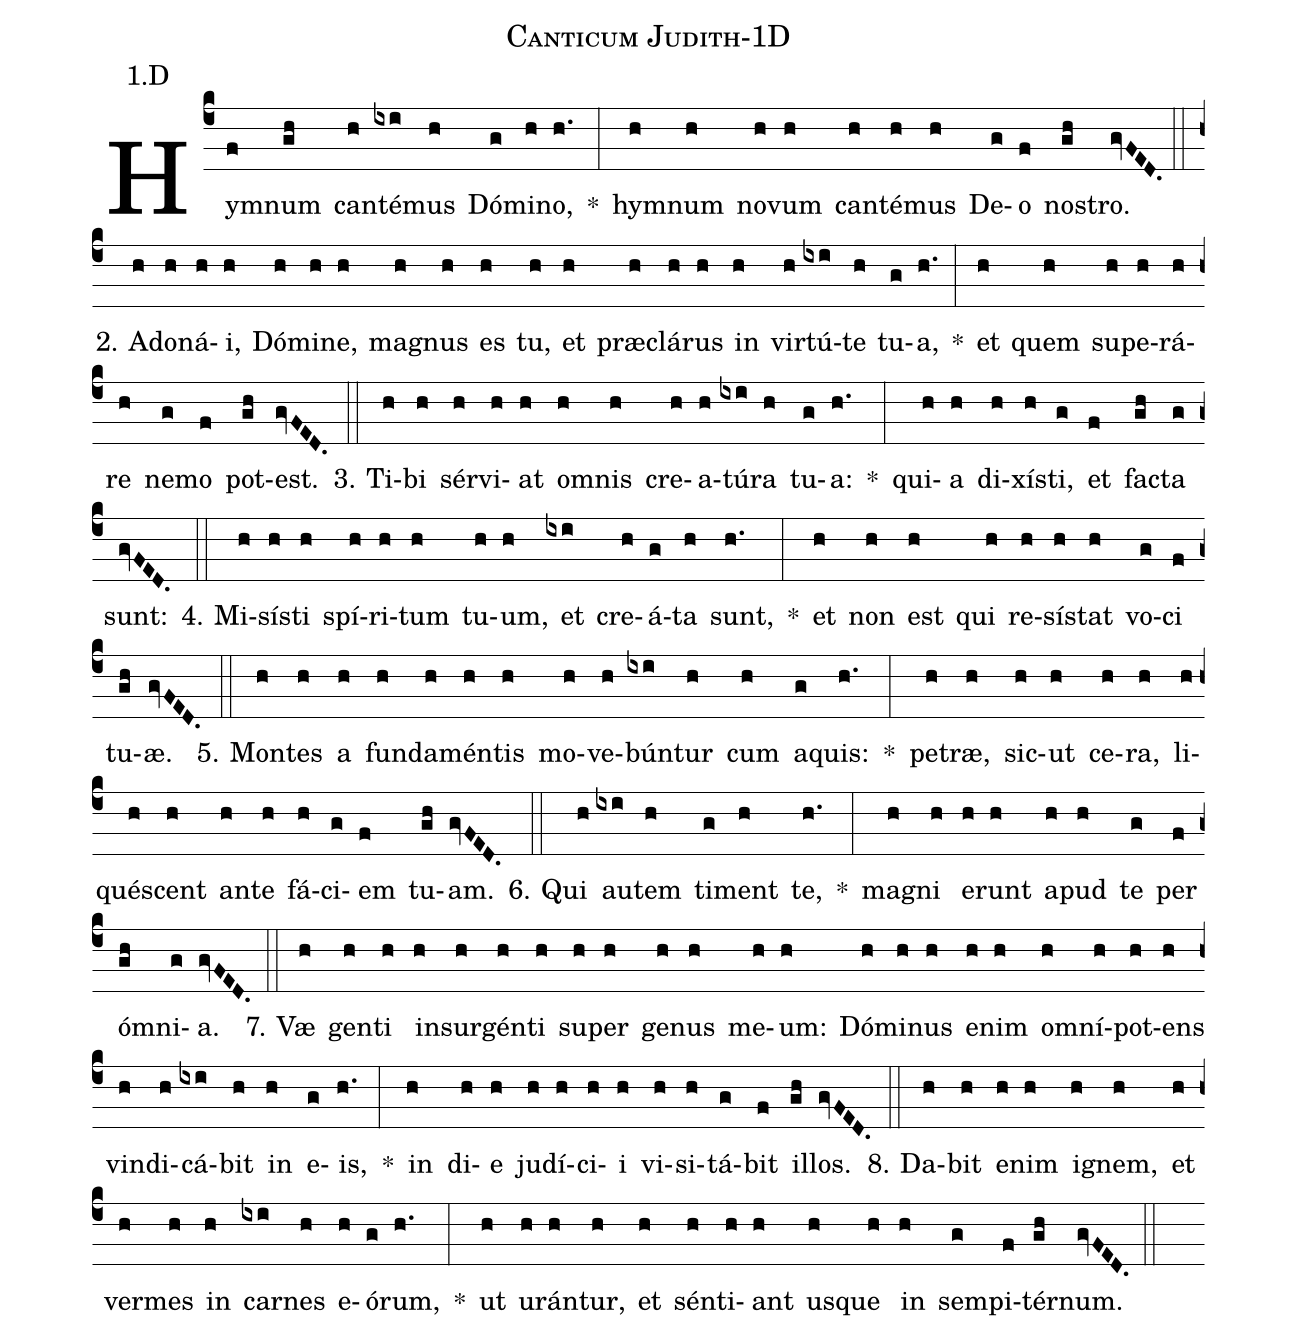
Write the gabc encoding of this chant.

name: Canticum Judith-1D;
annotation: 1.D;
%%
(c4)Hym(f)num(gh) can(h)té(ixi)mus(h) Dó(g)mi(h)no,(h.) *(:) hym(h)num(h) no(h)vum(h) can(h)té(h)mus(h) De(g)o(f) nos(gh)tro.(gvFED.) (::)
2. A(h)do(h)ná(h)i,(h) Dó(h)mi(h)ne,(h) ma(h)gnus(h) es(h) tu,(h) et(h) præ(h)clá(h)rus(h) in(h) vir(h)tú(ixi)te(h) tu(g)a,(h.) *(:) et(h) quem(h) su(h)pe(h)rá(h)re(h) ne(g)mo(f) pot(gh)est.(gvFED.) (::)
3. Ti(h)bi(h) sér(h)vi(h)at(h) om(h)nis(h) cre(h)a(h)tú(ixi)ra(h) tu(g)a:(h.) *(:) qui(h)a(h) di(h)xís(h)ti,(g) et(f) fac(gh)ta(g) sunt:(gvFED.) (::)
4. Mi(h)sís(h)ti(h) spí(h)ri(h)tum(h) tu(h)um,(h) et(ixi) cre(h)á(g)ta(h) sunt,(h.) *(:) et(h) non(h) est(h) qui(h) re(h)sís(h)tat(h) vo(g)ci(f) tu(gh)æ.(gvFED.) (::)
5. Mon(h)tes(h) a(h) fun(h)da(h)mén(h)tis(h) mo(h)ve(h)bún(ixi)tur(h) cum(h) a(g)quis:(h.) *(:) pe(h)træ,(h) sic(h)ut(h) ce(h)ra,(h) li(h)qué(h)scent(h) an(h)te(h) fá(h)ci(g)em(f) tu(gh)am.(gvFED.) (::)
6. Qui(h) au(ixi)tem(h) ti(g)ment(h) te,(h.) *(:) ma(h)gni(h) e(h)runt(h) a(h)pud(h) te(g) per(f) óm(gh)ni(g)a.(gvFED.) (::)
7. Væ(h) gen(h)ti(h) in(h)sur(h)gén(h)ti(h) su(h)per(h) ge(h)nus(h) me(h)um:(h) Dó(h)mi(h)nus(h) e(h)nim(h) om(h)ní(h)pot(h)ens(h) vin(h)di(h)cá(ixi)bit(h) in(h) e(g)is,(h.) *(:) in(h) di(h)e(h) ju(h)dí(h)ci(h)i(h) vi(h)si(h)tá(g)bit(f) il(gh)los.(gvFED.) (::)
8. Da(h)bit(h) e(h)nim(h) i(h)gnem,(h) et(h) ver(h)mes(h) in(h) car(ixi)nes(h) e(h)ó(g)rum,(h.) *(:) ut(h) u(h)rán(h)tur,(h) et(h) sén(h)ti(h)ant(h) us(h)que(h) in(h) sem(g)pi(f)tér(gh)num.(gvFED.) (::)
